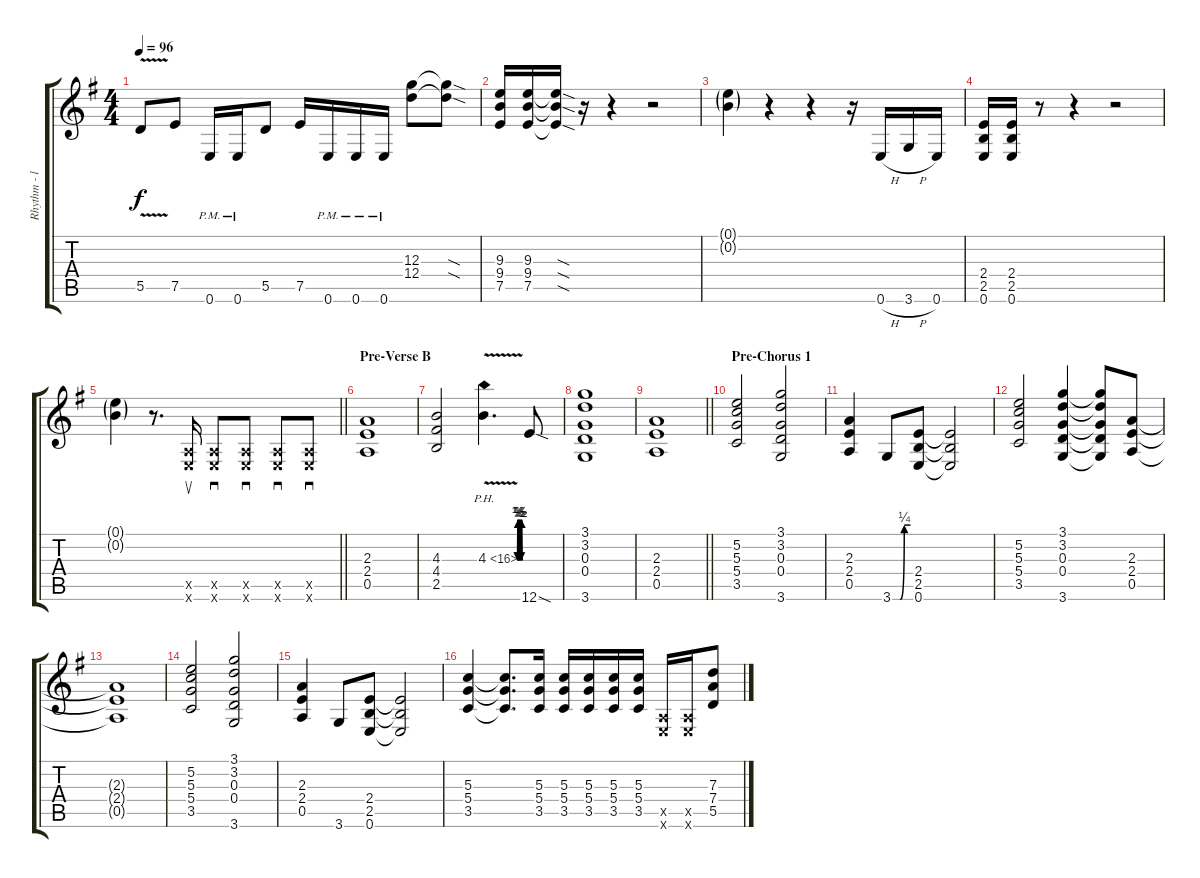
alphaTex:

\track ("Rhythm - left" "Rhythm - l") {instrument distortionguitar}
\staff {score tabs}
\tuning (E4 B3 G3 D3 A2 E2) {hide}
\ts (4 4)
\tempo 96
\clef g2
\ks g
5.5{v}.8{dy f} 7.5.8 0.6{pm}.16 0.6{pm}.16 5.5.8 7.5.16 0.6{pm}.16 0.6{pm}.16 0.6{pm}.16 (12.3 12.4).8 (12.3{sod t} 12.4{sod t}).8 |
(9.3 9.4 7.5).16 (9.3 9.4 7.5).16 (9.3{sod t} 9.4{sod t} 7.5{sod t}).16 r.16 r.4 r.2 |
(0.1{g} 0.2{g}).4{volume 6 instrument distortionguitar} r.4 r.4 r.16 0.6{h}.16{volume 11 instrument distortionguitar} 3.6{h}.16 0.6.16 |
(2.4 2.5 0.6).16 (2.4 2.5 0.6).16 r.8 r.4 r.2 |
\barLineRight lightlight
(0.1{g} 0.2{g}).4{volume 7 instrument distortionguitar} r.8{d} (0.5{x} 0.6{x}).16{su volume 11 instrument distortionguitar} (0.5{x} 0.6{x}).8{sd} (0.5{x} 0.6{x}).8{sd} (0.5{x} 0.6{x}).8{sd} (0.5{x} 0.6{x}).8{sd} |
\section ("" "Pre-Verse B")
(2.3 2.4 0.5).1 |
(4.3 4.4 2.5).2 4.3{be (custom 0 0 8 2 13 0 21 2 28 0 33 2 38 0 44 2 50 0 55 2 60 0) ph 12 v}.4{d} 12.6{sod}.8 |
(3.1 3.2 0.3 0.4 3.6).1 |
\barLineRight lightlight
(2.3 2.4 0.5).1 |
\section ("" "Pre-Chorus 1")
(5.2 5.3 5.4 3.5).2 (3.1 3.2 0.3 0.4 3.6).2 |
(2.3 2.4 0.5).4 3.6{be (custom 0 0 25 0 39 1 60 1)}.8 (2.4 2.5 0.6).8 (2.4{t} 2.5{t} 0.6{t}).2 |
(5.2 5.3 5.4 3.5).2 (3.1 3.2 0.3 0.4 3.6).4 (3.1{t} 3.2{t} 0.3{t} 0.4{t} 3.6{t}).8 (2.3 2.4 0.5).8 |
(2.3{t} 2.4{t} 0.5{t}).1 |
(5.2 5.3 5.4 3.5).2 (3.1 3.2 0.3 0.4 3.6).2 |
(2.3 2.4 0.5).4 3.6.8 (2.4 2.5 0.6).8 (2.4{t} 2.5{t} 0.6{t}).2 |
(5.3 5.4 3.5).4 (5.3{t} 5.4{t} 3.5{t}).8{d} (5.3 5.4 3.5).16 (5.3 5.4 3.5).16 (5.3 5.4 3.5).16 (5.3 5.4 3.5).16 (5.3 5.4 3.5).16 (0.5{x} 0.6{x}).16 (0.5{x} 0.6{x}).16 (7.3 7.4 5.5).8
